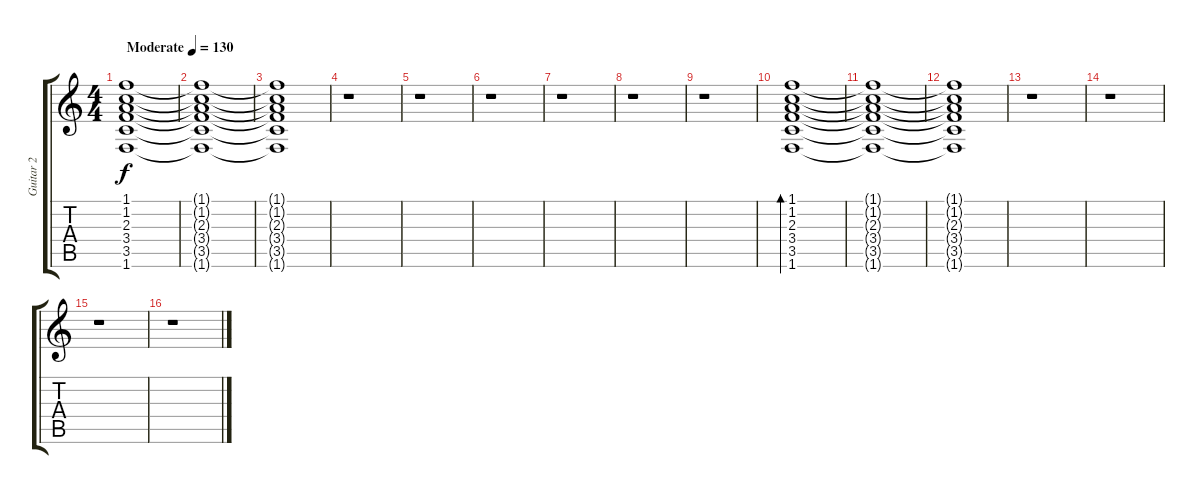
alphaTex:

\track ("Guitar 2" "Guitar 2") {instrument distortionguitar}
\staff {score tabs}
\tuning (E4 B3 G3 D3 A2 E2) {hide}
\ts (4 4)
\tempo (130 "Moderate")
\clef g2
\ks c
(1.1 1.2 2.3 3.4 3.5 1.6).1{dy f volume 14 instrument distortionguitar} |
(1.1{t} 1.2{t} 2.3{t} 3.4{t} 3.5{t} 1.6{t}).1{volume 5} |
(1.1{t} 1.2{t} 2.3{t} 3.4{t} 3.5{t} 1.6{t}).1 |
r.1{volume 8} |
r.1 |
r.1 |
r.1 |
r.1 |
r.1 |
(1.1 1.2 2.3 3.4 3.5 1.6).1{bd 240} |
(1.1{t} 1.2{t} 2.3{t} 3.4{t} 3.5{t} 1.6{t}).1 |
(1.1{t} 1.2{t} 2.3{t} 3.4{t} 3.5{t} 1.6{t}).1 |
r.1 |
r.1 |
r.1 |
r.1
